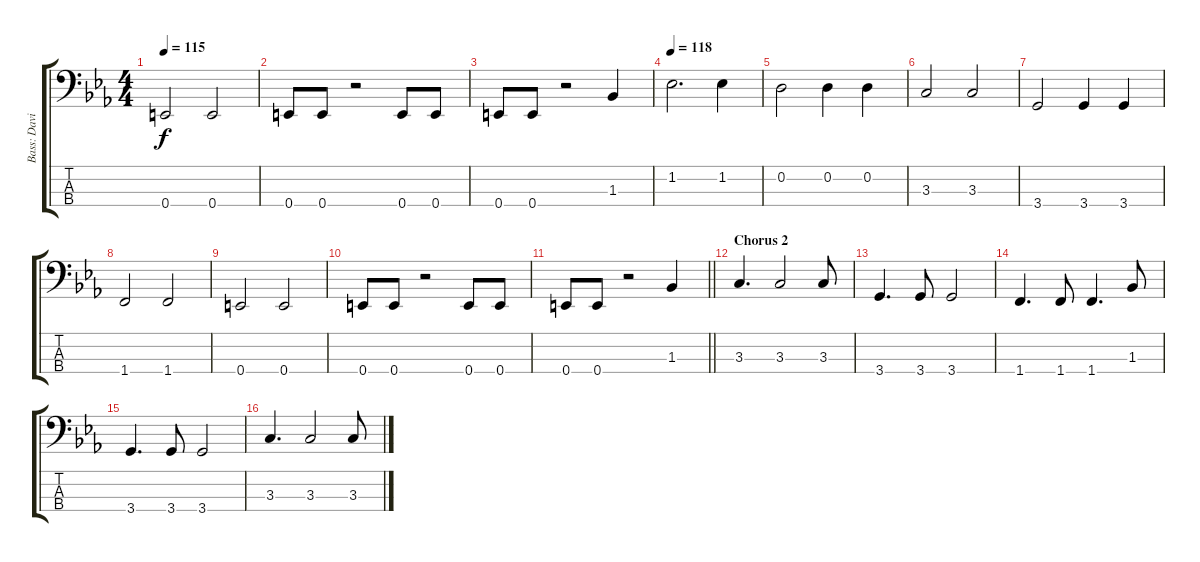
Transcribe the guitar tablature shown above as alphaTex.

\track ("Bass: David" "Bass: Davi") {instrument electricbassfinger}
\staff {score tabs}
\tuning (G2 D2 A1 E1) {hide}
\ts (4 4)
\tempo 115
\clef f4
\ks eb
0.4.2{dy f} 0.4.2 |
0.4.8 0.4.8 r.2 0.4.8 0.4.8 |
0.4.8 0.4.8 r.2 1.3.4 |
\tempo 118
1.2.2{d} 1.2.4 |
0.2.2 0.2.4 0.2.4 |
3.3.2 3.3.2 |
3.4.2 3.4.4 3.4.4 |
1.4.2 1.4.2 |
0.4.2 0.4.2 |
0.4.8 0.4.8 r.2 0.4.8 0.4.8 |
\barLineRight lightlight
0.4.8 0.4.8 r.2 1.3.4 |
\section ("" "Chorus 2")
3.3.4{d} 3.3.2 3.3.8 |
3.4.4{d} 3.4.8 3.4.2 |
1.4.4{d} 1.4.8 1.4.4{d} 1.3.8 |
3.4.4{d} 3.4.8 3.4.2 |
3.3.4{d} 3.3.2 3.3.8
